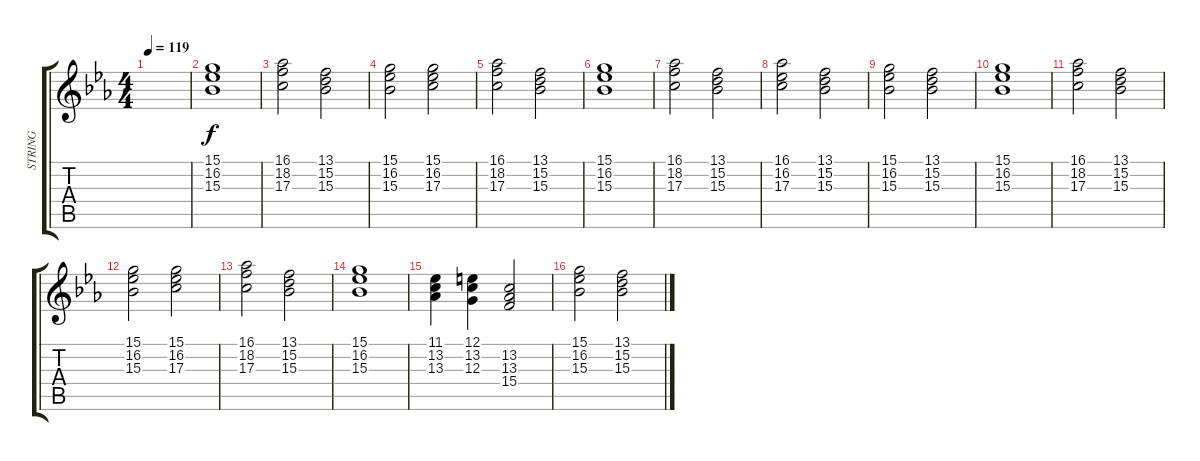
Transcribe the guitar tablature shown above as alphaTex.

\track ("STRING" "STRING") {instrument synthstrings2}
\staff {score tabs}
\tuning (E4 B3 G3 D3 A2 E2) {hide}
\ts (4 4)
\tempo 119
\clef g2
\ks eb
|
(15.1 16.2 15.3).1 |
(16.1 18.2 17.3).2 (13.1 15.2 15.3).2 |
(15.1 16.2 15.3).2 (15.1 16.2 17.3).2 |
(16.1 18.2 17.3).2 (13.1 15.2 15.3).2 |
(15.1 16.2 15.3).1 |
(16.1 18.2 17.3).2 (13.1 15.2 15.3).2 |
(16.1 16.2 17.3).2 (13.1 15.2 15.3).2 |
(15.1 16.2 15.3).2 (13.1 15.2 15.3).2 |
(15.1 16.2 15.3).1 |
(16.1 18.2 17.3).2 (13.1 15.2 15.3).2 |
(15.1 16.2 15.3).2 (15.1 16.2 17.3).2 |
(16.1 18.2 17.3).2 (13.1 15.2 15.3).2 |
(15.1 16.2 15.3).1 |
(11.1 13.2 13.3).4 (12.1 13.2 12.3).4 (13.2 13.3 15.4).2 |
(15.1 16.2 15.3).2 (13.1 15.2 15.3).2
